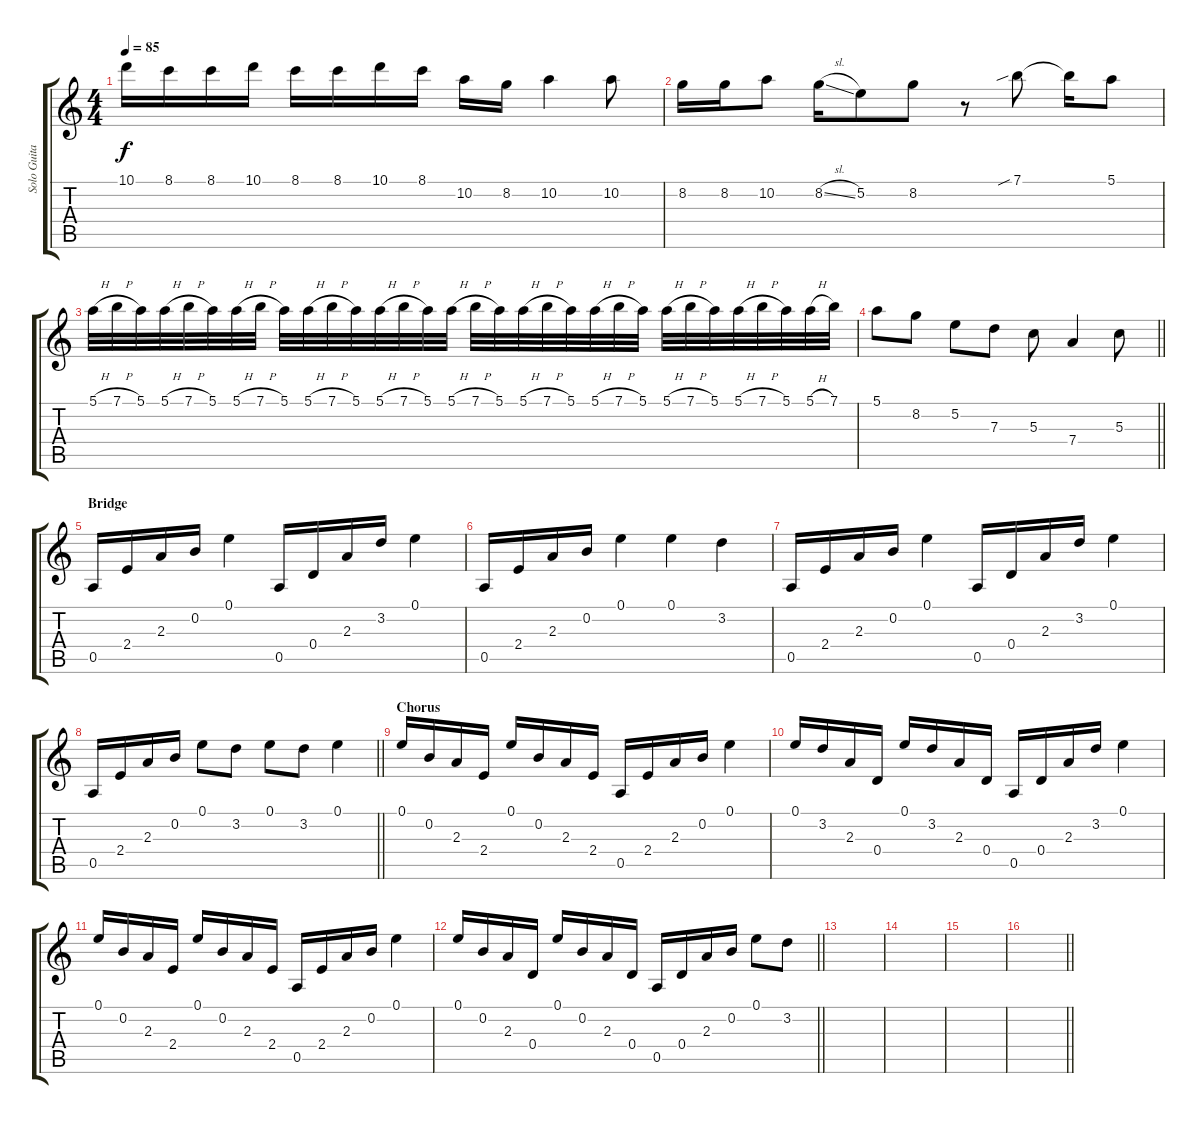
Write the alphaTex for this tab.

\track ("Solo Guitar" "Solo Guita") {instrument distortionguitar}
\staff {score tabs}
\tuning (E4 B3 G3 D3 A2 E2) {hide}
\ts (4 4)
\tempo 85
\clef g2
\ks c
10.1.16{dy f} 8.1.16 8.1.16 10.1.16 8.1.16 8.1.16 10.1.16 8.1.16 10.2.16 8.2.16 10.2.4 10.2.8 |
8.2.16 8.2.16 10.2.8 8.2{sl}.16 5.2.8 8.2.8 r.8 7.1{sib}.8 7.1{t}.16 5.1.8 |
5.1{h}.32 7.1{h}.32 5.1.32 5.1{h}.32 7.1{h}.32 5.1.32 5.1{h}.32 7.1{h}.32 5.1.32 5.1{h}.32 7.1{h}.32 5.1.32 5.1{h}.32 7.1{h}.32 5.1.32 5.1{h}.32 7.1{h}.32 5.1.32 5.1{h}.32 7.1{h}.32 5.1.32 5.1{h}.32 7.1{h}.32 5.1.32 5.1{h}.32 7.1{h}.32 5.1.32 5.1{h}.32 7.1{h}.32 5.1.32 5.1{h}.32 7.1.32 |
\barLineRight lightlight
5.1.8 8.2.8 5.2.8 7.3.8 5.3.8 7.4.4 5.3.8 |
\section ("" "Bridge")
0.5.16 2.4.16 2.3.16 0.2.16 0.1.4 0.5.16 0.4.16 2.3.16 3.2.16 0.1.4 |
0.5.16 2.4.16 2.3.16 0.2.16 0.1.4 0.1.4 3.2.4 |
0.5.16 2.4.16 2.3.16 0.2.16 0.1.4 0.5.16 0.4.16 2.3.16 3.2.16 0.1.4 |
\barLineRight lightlight
0.5.16 2.4.16 2.3.16 0.2.16 0.1.8 3.2.8 0.1.8 3.2.8 0.1.4 |
\section ("" "Chorus")
0.1.16 0.2.16 2.3.16 2.4.16 0.1.16 0.2.16 2.3.16 2.4.16 0.5.16 2.4.16 2.3.16 0.2.16 0.1.4 |
0.1.16 3.2.16 2.3.16 0.4.16 0.1.16 3.2.16 2.3.16 0.4.16 0.5.16 0.4.16 2.3.16 3.2.16 0.1.4 |
0.1.16 0.2.16 2.3.16 2.4.16 0.1.16 0.2.16 2.3.16 2.4.16 0.5.16 2.4.16 2.3.16 0.2.16 0.1.4 |
\barLineRight lightlight
0.1.16 0.2.16 2.3.16 0.4.16 0.1.16 0.2.16 2.3.16 0.4.16 0.5.16 0.4.16 2.3.16 0.2.16 0.1.8 3.2.8 |
|
|
|
\barLineRight lightlight
